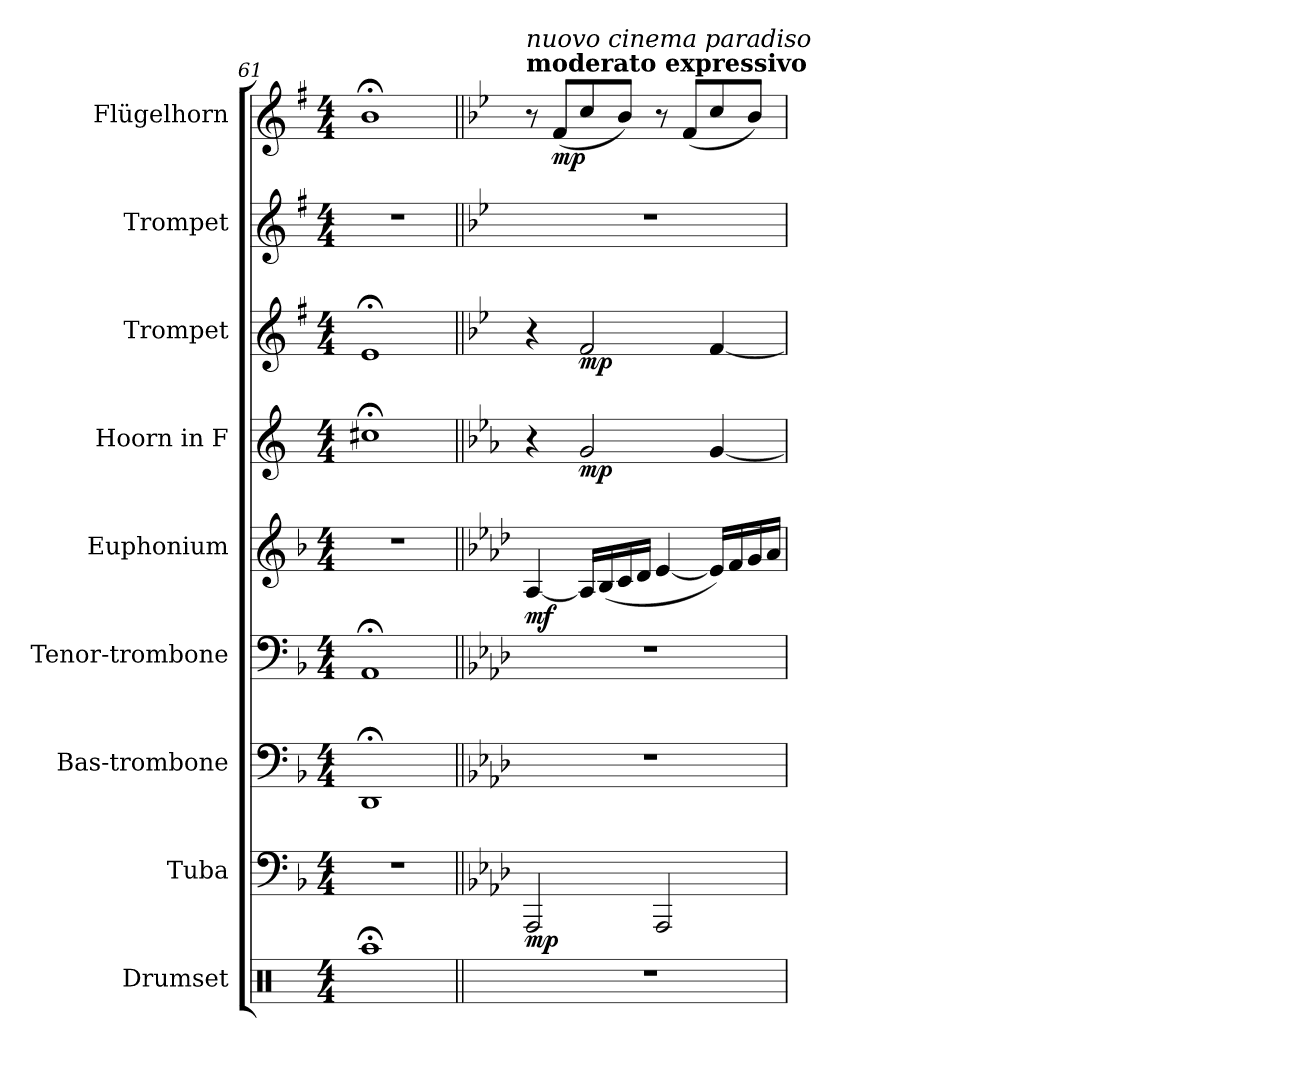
**kern	**kern	**dynam	**kern	**kern	**kern	**dynam	**kern	**dynam	**kern	**dynam	**kern	**kern	**dynam
*part9	*part8	*part8	*part7	*part6	*part5	*part5	*part4	*part4	*part3	*part3	*part2	*part1	*part1
*staff9	*staff8	*staff8	*staff7	*staff6	*staff5	*staff5	*staff4	*staff4	*staff3	*staff3	*staff2	*staff1	*staff1
*I"Drumset	*I"Tuba	*	*I"Bas-trombone	*I"Tenor-trombone	*I"Euphonium	*	*I"Hoorn in F	*	*I"Trompet	*	*I"Trompet	*I"Flügelhorn	*
*I'Drs.	*I'Tba.	*	*I'Bs. Tbn.	*I'T. Tbn.	*I'Euph.	*	*	*	*I'Tpt.	*	*I'Tpt.	*I'Flghn.	*
*clefX	*clefF4	*	*clefF4	*clefF4	*clefG2	*	*clefG2	*	*clefG2	*	*clefG2	*clefG2	*
*	*	*	*	*	*ITrd8c14	*	*ITrd4c7	*	*ITrd1c2	*	*ITrd1c2	*ITrd1c2	*
*k[]	*k[b-]	*	*k[b-]	*k[b-]	*k[b-]	*	*k[b-]	*	*k[b-]	*	*k[b-]	*k[b-]	*
*M4/4	*M4/4	*	*M4/4	*M4/4	*M4/4	*	*M4/4	*	*M4/4	*	*M4/4	*M4/4	*
=61	=61	=61	=61	=61	=61	=61	=61	=61	=61	=61	=61	=61	=61
1Raa;<	1r	.	1DD;<	1AA;<	1r	.	1f#X;<	.	1d;<	.	1r	1a;<Z	.
=62||	=62||	=62||	=62||	=62||	=62||	=62||	=62||	=62||	=62||	=62||	=62||	=62||	=62||
*	*k[b-e-a-d-]	*	*k[b-e-a-d-]	*k[b-e-a-d-]	*k[b-e-a-d-]	*	*k[b-e-a-d-]	*	*k[b-e-a-d-]	*	*k[b-e-a-d-]	*k[b-e-a-d-]	*
*	*	*	*	*	*	*	*	*	*	*	*	*MM66	*
!	!	!	!	!	!	!	!	!	!	!	!	!LO:TX:a:B:t=moderato expressivo	!
!	!	!	!	!	!	!	!	!	!	!	!	!LO:TX:a:i:t=nuovo cinema paradiso	!
!	!	!LO:DY:b	!	!	!	!LO:DY:b	!	!	!	!	!	!	!
1r	2AAA-/	mp	1r	1r	[4AA-/	mf	4r	.	4r	.	1r	8r	.
!	!	!	!	!	!	!	!	!	!	!	!	!	!LO:DY:b
.	.	.	.	.	.	.	.	.	.	.	.	(8e-/L	mp
!	!	!	!	!	!	!	!	!LO:DY:b	!	!LO:DY:b	!	!	!
.	.	.	.	.	16AA-/LL]	.	2c/	mp	2e-/	mp	.	8b-/	.
.	.	.	.	.	(16BB-/	.	.	.	.	.	.	.	.
.	.	.	.	.	16C/	.	.	.	.	.	.	8a-/J)	.
.	.	.	.	.	16D-/JJ	.	.	.	.	.	.	.	.
.	2AAA-/	.	.	.	[4E-/	.	.	.	.	.	.	8r	.
.	.	.	.	.	.	.	.	.	.	.	.	(8e-/L	.
.	.	.	.	.	16E-/LL])	.	[4c/	.	[4e-/	.	.	8b-/	.
.	.	.	.	.	16F/	.	.	.	.	.	.	.	.
.	.	.	.	.	16G/	.	.	.	.	.	.	8a-/J)	.
.	.	.	.	.	16A-/JJ	.	.	.	.	.	.	.	.
=	=	=	=	=	=	=	=	=	=	=	=	=	=
*-	*-	*-	*-	*-	*-	*-	*-	*-	*-	*-	*-	*-	*-
